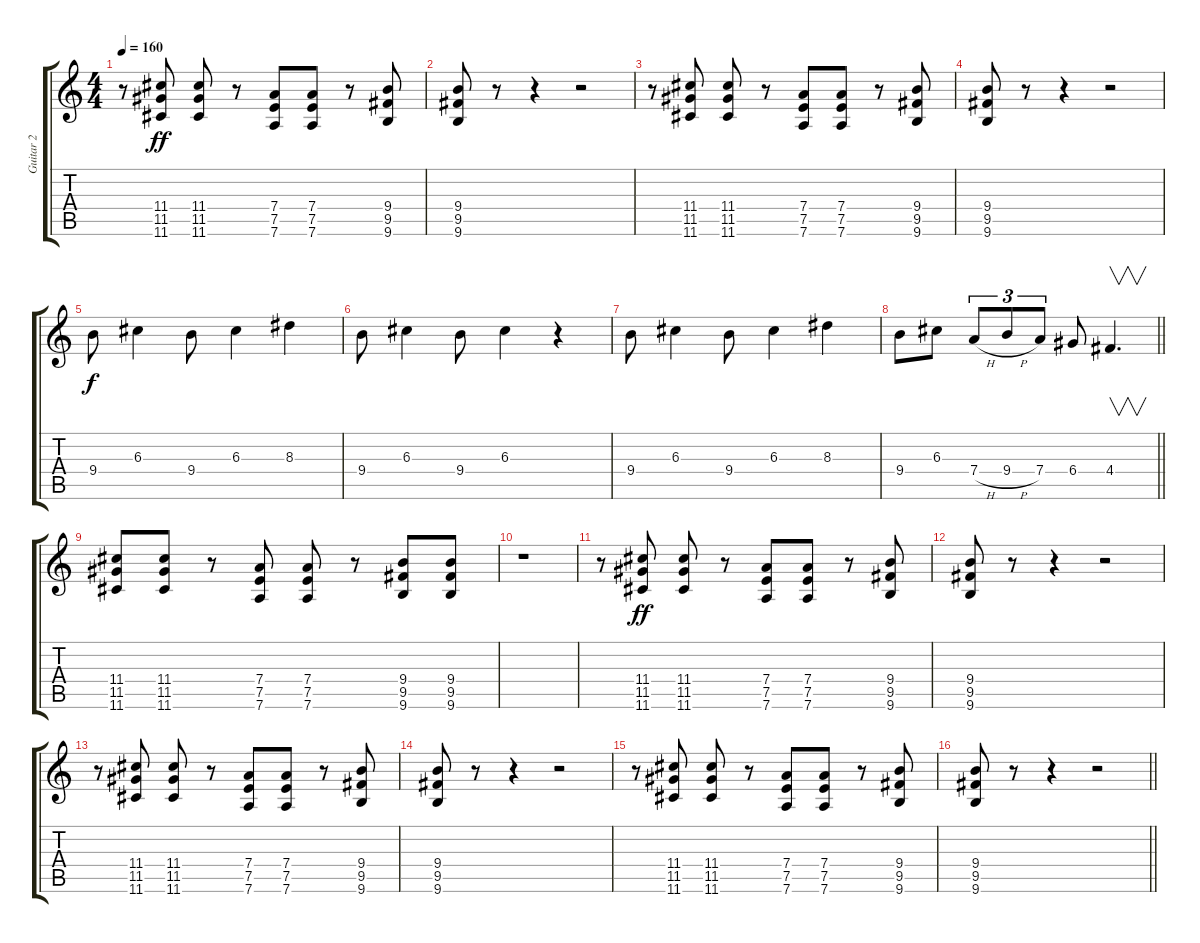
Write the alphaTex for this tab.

\track ("Guitar 2" "Guitar 2") {instrument overdrivenguitar}
\staff {score tabs}
\tuning (E4 B3 G3 D3 A2 D2) {hide}
\ts (4 4)
\tempo 160
\clef g2
\ks c
r.8{dy ff} (11.4 11.5 11.6).8 (11.4 11.5 11.6).8 r.8 (7.4 7.5 7.6).8 (7.4 7.5 7.6).8 r.8 (9.4 9.5 9.6).8 |
(9.4 9.5 9.6).8 r.8 r.4 r.2 |
r.8 (11.4 11.5 11.6).8 (11.4 11.5 11.6).8 r.8 (7.4 7.5 7.6).8 (7.4 7.5 7.6).8 r.8 (9.4 9.5 9.6).8 |
(9.4 9.5 9.6).8 r.8 r.4 r.2 |
9.4.8{dy f} 6.3.4 9.4.8 6.3.4 8.3.4 |
9.4.8 6.3.4 9.4.8 6.3.4 r.4 |
9.4.8 6.3.4 9.4.8 6.3.4 8.3.4 |
\barLineRight lightlight
9.4.8 6.3.8 7.4{h}.8{tu (3 2)} 9.4{h}.8{tu (3 2)} 7.4.8{tu (3 2)} 6.4.8 4.4.4{v d} |
(11.4 11.5 11.6).8 (11.4 11.5 11.6).8 r.8 (7.4 7.5 7.6).8 (7.4 7.5 7.6).8 r.8 (9.4 9.5 9.6).8 (9.4 9.5 9.6).8 |
r.1 |
r.8 (11.4 11.5 11.6).8{dy ff} (11.4 11.5 11.6).8 r.8 (7.4 7.5 7.6).8 (7.4 7.5 7.6).8 r.8 (9.4 9.5 9.6).8 |
(9.4 9.5 9.6).8 r.8 r.4 r.2 |
r.8 (11.4 11.5 11.6).8 (11.4 11.5 11.6).8 r.8 (7.4 7.5 7.6).8 (7.4 7.5 7.6).8 r.8 (9.4 9.5 9.6).8 |
(9.4 9.5 9.6).8 r.8 r.4 r.2 |
r.8 (11.4 11.5 11.6).8 (11.4 11.5 11.6).8 r.8 (7.4 7.5 7.6).8 (7.4 7.5 7.6).8 r.8 (9.4 9.5 9.6).8 |
\barLineRight lightlight
(9.4 9.5 9.6).8 r.8 r.4 r.2
